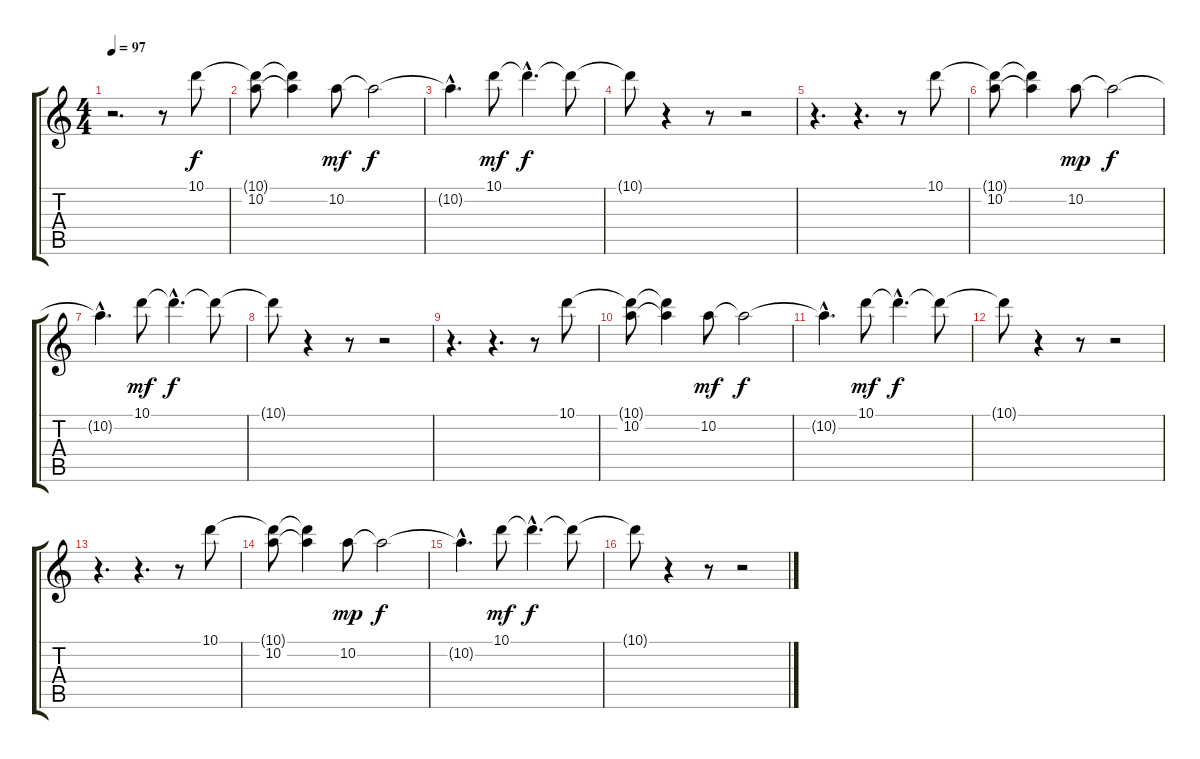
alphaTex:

\track "" {instrument distortionguitar}
\staff {score tabs}
\tuning (E4 B3 G3 D3 A2 E2) {hide}
\ts (4 4)
\tempo 97
\clef g2
\ks c
r.2{d dy f volume 12 instrument distortionguitar} r.8 10.1.8{volume 12} |
\section ("" "")
(10.1{t} 10.2).8{volume 8} (10.1{t} 10.2{t}).4 10.2.8{dy mf volume 12} 10.2{t}.2{dy f volume 8} |
10.2{hac t}.4{d} 10.1.8{dy mf volume 12} 10.1{hac t}.4{d dy f volume 8} 10.1{t}.8 |
10.1{t}.8 r.4 r.8 r.2 |
r.4{d} r.4{d} r.8 10.1.8{volume 12} |
\section ("" "")
(10.1{t} 10.2).8{volume 9} (10.1{t} 10.2{t}).4 10.2.8{dy mp volume 12} 10.2{t}.2{dy f volume 8} |
10.2{hac t}.4{d} 10.1.8{dy mf volume 12} 10.1{hac t}.4{d dy f volume 8} 10.1{t}.8 |
10.1{t}.8 r.4 r.8 r.2 |
r.4{d} r.4{d} r.8 10.1.8{volume 12} |
\section ("" "")
(10.1{t} 10.2).8{volume 8} (10.1{t} 10.2{t}).4 10.2.8{dy mf volume 12} 10.2{t}.2{dy f volume 8} |
10.2{hac t}.4{d} 10.1.8{dy mf volume 12} 10.1{hac t}.4{d dy f volume 8} 10.1{t}.8 |
10.1{t}.8 r.4 r.8 r.2 |
r.4{d} r.4{d} r.8 10.1.8{volume 12} |
\section ("" "")
(10.1{t} 10.2).8{volume 9} (10.1{t} 10.2{t}).4 10.2.8{dy mp volume 12} 10.2{t}.2{dy f volume 8} |
10.2{hac t}.4{d} 10.1.8{dy mf volume 12} 10.1{hac t}.4{d dy f volume 8} 10.1{t}.8 |
10.1{t}.8 r.4 r.8 r.2
